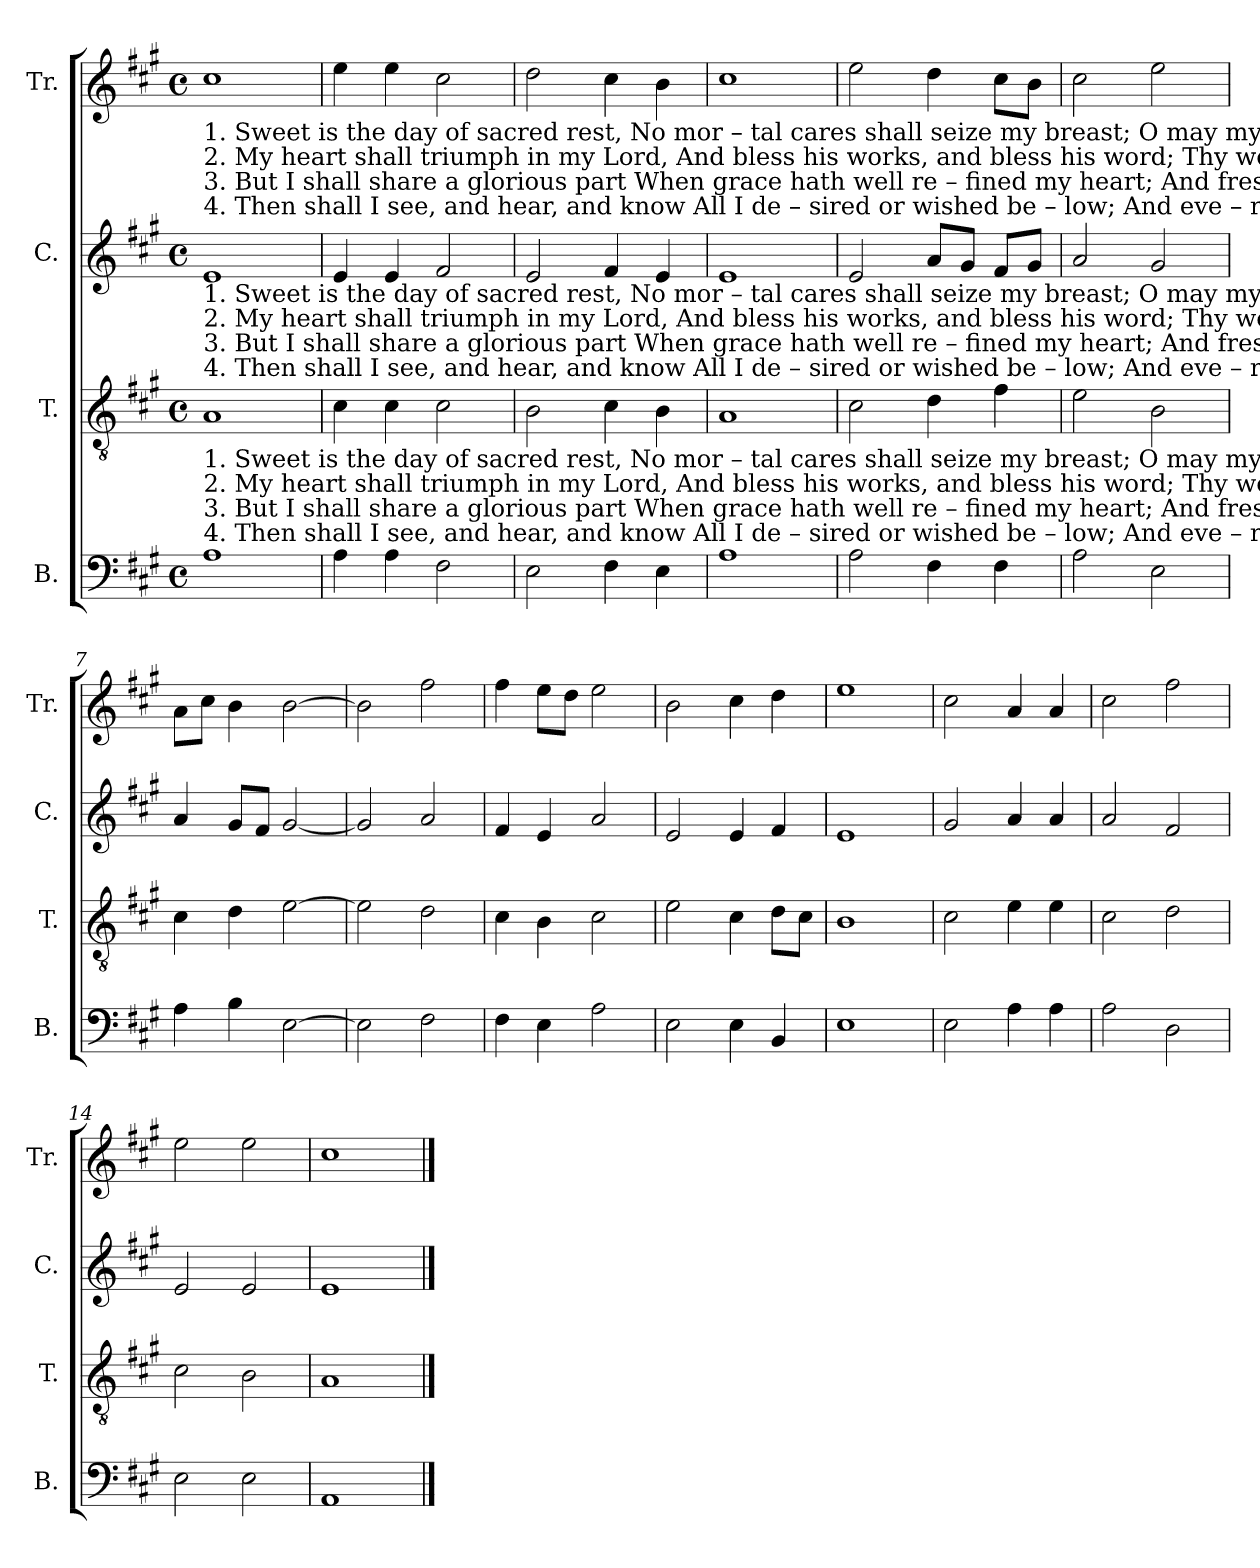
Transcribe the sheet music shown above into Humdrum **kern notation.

**kern	**kern	**kern	**kern
*part4	*part3	*part2	*part1
*staff4	*staff3	*staff2	*staff1
*I"B.	*I"T.	*I"C.	*I"Tr.
*I'B.	*I'T.	*I'C.	*I'Tr.
*clefF4	*clefGv2	*clefG2	*clefG2
*k[f#c#g#]	*k[f#c#g#]	*k[f#c#g#]	*k[f#c#g#]
*M4/4	*M4/4	*M4/4	*M4/4
*met(c)	*met(c)	*met(c)	*met(c)
*MM140	*MM140	*MM140	*MM140
=1	=1	=1	=1
!	!	!	!LO:TX:b:t=1. Sweet is the day    of   sacred   rest,   No  mor  –  tal    cares shall  seize   my     breast;      O    may  my  heart  in   tune   be  found   Like David's harp of solemn sound!
!	!	!	!LO:TX:b:t=2. My heart shall triumph in my Lord, And bless    his   works, and  bless   his     word;    Thy works of grace, how bright they shine! How deep thy counsels! how divine!
!	!	!	!LO:TX:b:t=3. But  I  shall  share  a  glorious  part  When grace hath  well  re  –  fined   my    heart;    And  fresh  supplies    of   joy    are    shed,  Like  ho – ly  oil, to  cheer my head.
!	!	!	!LO:TX:b:t=4. Then shall I see, and hear, and know All      I      de  –  sired  or   wished  be  –  low;     And  eve – ry  power  find  sweet   employ    In   that  e – ter – nal world of  joy.
!	!	!LO:TX:b:t=1. Sweet is the day    of   sacred   rest,   No  mor  –  tal    cares shall  seize   my     breast;      O    may  my  heart  in   tune   be  found   Like David's harp of solemn sound!	!
!	!	!LO:TX:b:t=2. My heart shall triumph in my Lord, And bless    his   works, and  bless   his     word;    Thy works of grace, how bright they shine! How deep thy counsels! how divine!	!
!	!	!LO:TX:b:t=3. But  I  shall  share  a  glorious  part  When grace hath  well  re  –  fined   my    heart;    And  fresh  supplies    of   joy    are    shed,  Like  ho – ly  oil, to  cheer my head.	!
!	!	!LO:TX:b:t=4. Then shall I see, and hear, and know All      I      de  –  sired  or   wished  be  –  low;     And  eve – ry  power  find  sweet   employ    In   that  e – ter – nal world of  joy.	!
!	!LO:TX:b:t=1. Sweet is the day    of   sacred   rest,   No  mor  –  tal    cares shall  seize   my     breast;      O    may  my  heart  in   tune   be  found   Like David's harp of solemn sound!	!	!
!	!LO:TX:b:t=2. My heart shall triumph in my Lord, And bless    his   works, and  bless   his     word;    Thy works of grace, how bright they shine! How deep thy counsels! how divine!	!	!
!	!LO:TX:b:t=3. But  I  shall  share  a  glorious  part  When grace hath  well  re  –  fined   my    heart;    And  fresh  supplies    of   joy    are    shed,  Like  ho – ly  oil, to  cheer my head.	!	!
!	!LO:TX:b:t=4. Then shall I see, and hear, and know All      I      de  –  sired  or   wished  be  –  low;     And  eve – ry  power  find  sweet   employ    In   that  e – ter – nal world of  joy.	!	!
1A!	1A!	1e!	1cc#!
=2	=2	=2	=2
4A!\	4c#!\	4e!/	4ee!\
4A!\	4c#!\	4e!/	4ee!\
2F#!\	2c#!\	2f#!/	2cc#!\
=3	=3	=3	=3
2E!\	2B!\	2e!/	2dd!\
4F#!\	4c#!\	4f#!/	4cc#!\
4E!\	4B!\	4e!/	4b!\
=4	=4	=4	=4
1A!	1A!	1e!	1cc#!
=5	=5	=5	=5
2A!\	2c#!\	2e!/	2ee!\
4F#!\	4d!\	8a!/L	4dd!\
.	.	8g#!/J	.
4F#!\	4f#!\	8f#!/L	8cc#!\L
.	.	8g#!/J	8b!\J
=6	=6	=6	=6
2A!\	2e!\	2a!/	2cc#!\
2E!\	2B!\	2g#!/	2ee!\
=7	=7	=7	=7
4A!\	4c#!\	4a!/	8a!\L
.	.	.	8cc#!\J
4B!\	4d!\	8g#!/L	4b!\
.	.	8f#!/J	.
[2E!\	[2e!\	[2g#!/	[2b!\
=8	=8	=8	=8
2E!\]	2e!\]	2g#!/]	2b!\]
2F#!\	2d!\	2a!/	2ff#!\
=9	=9	=9	=9
4F#!\	4c#!\	4f#!/	4ff#!\
4E!\	4B!\	4e!/	8ee!\L
.	.	.	8dd!\J
2A!\	2c#!\	2a!/	2ee!\
=10	=10	=10	=10
2E!\	2e!\	2e!/	2b!\
4E!\	4c#!\	4e!/	4cc#!\
4BB!/	8d!\L	4f#!/	4dd!\
.	8c#!\J	.	.
=11	=11	=11	=11
1E!	1B!	1e!	1ee!
=12	=12	=12	=12
2E!\	2c#!\	2g#!/	2cc#!\
4A!\	4e!\	4a!/	4a!/
4A!\	4e!\	4a!/	4a!/
=13	=13	=13	=13
2A!\	2c#!\	2a!/	2cc#!\
2D!\	2d!\	2f#!/	2ff#!\
=14	=14	=14	=14
2E!\	2c#!\	2e!/	2ee!\
2E!\	2B!\	2e!/	2ee!\
=15	=15	=15	=15
1AA!	1A!	1e!	1cc#!
==	==	==	==
*-	*-	*-	*-
